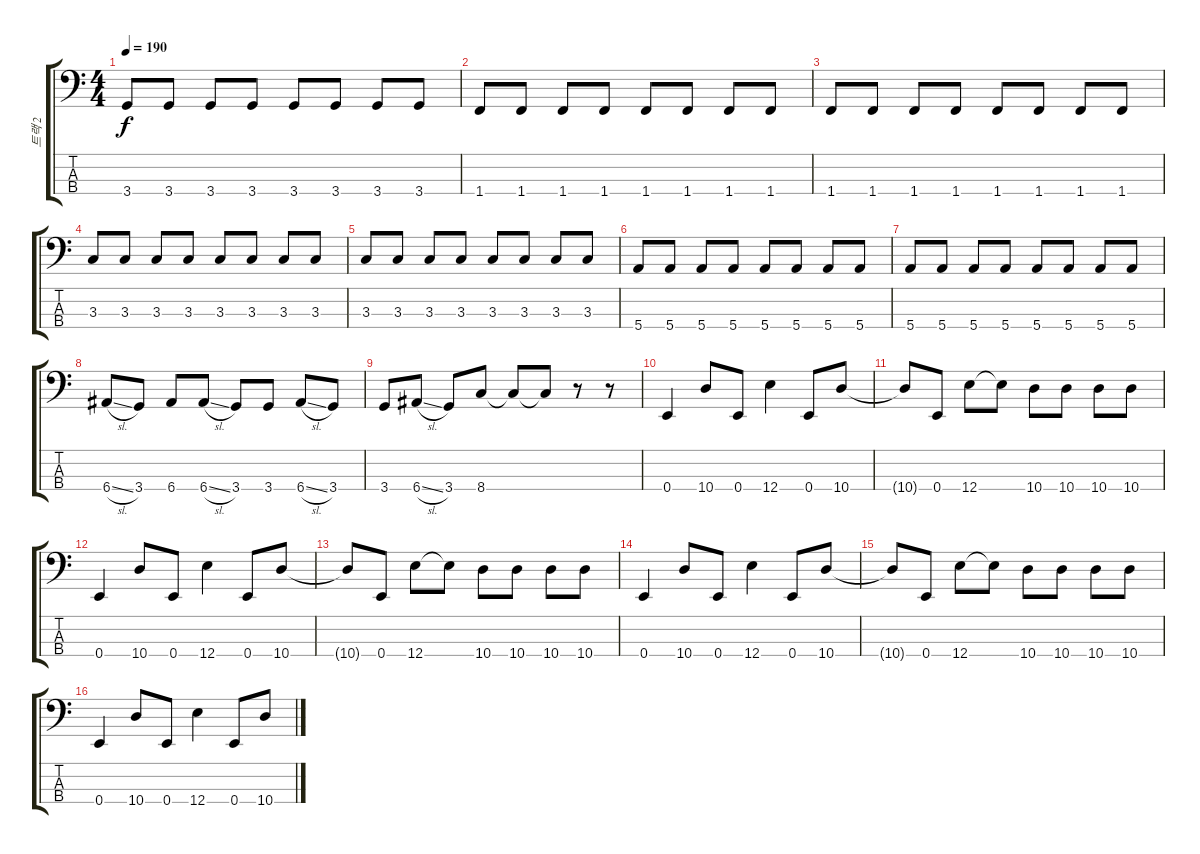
\track ("트랙 2" "트랙 2") {instrument electricbassfinger}
\staff {score tabs}
\tuning (G2 D2 A1 E1) {hide}
\ts (4 4)
\tempo 190
\clef f4
\ks c
3.4.8{dy f} 3.4.8 3.4.8 3.4.8 3.4.8 3.4.8 3.4.8 3.4.8 |
1.4.8 1.4.8 1.4.8 1.4.8 1.4.8 1.4.8 1.4.8 1.4.8 |
1.4.8 1.4.8 1.4.8 1.4.8 1.4.8 1.4.8 1.4.8 1.4.8 |
3.3.8 3.3.8 3.3.8 3.3.8 3.3.8 3.3.8 3.3.8 3.3.8 |
3.3.8 3.3.8 3.3.8 3.3.8 3.3.8 3.3.8 3.3.8 3.3.8 |
5.4.8 5.4.8 5.4.8 5.4.8 5.4.8 5.4.8 5.4.8 5.4.8 |
5.4.8 5.4.8 5.4.8 5.4.8 5.4.8 5.4.8 5.4.8 5.4.8 |
6.4{sl}.8 3.4.8 6.4.8 6.4{sl}.8 3.4.8 3.4.8 6.4{sl}.8 3.4.8 |
3.4.8 6.4{sl}.8 3.4.8 8.4.8 8.4{t}.8 8.4{t}.8 r.8 r.8 |
0.4.4 10.4.8 0.4.8 12.4.4 0.4.8 10.4.8 |
10.4{t}.8 0.4.8 12.4.8 12.4{t}.8 10.4.8 10.4.8 10.4.8 10.4.8 |
0.4.4 10.4.8 0.4.8 12.4.4 0.4.8 10.4.8 |
10.4{t}.8 0.4.8 12.4.8 12.4{t}.8 10.4.8 10.4.8 10.4.8 10.4.8 |
0.4.4 10.4.8 0.4.8 12.4.4 0.4.8 10.4.8 |
10.4{t}.8 0.4.8 12.4.8 12.4{t}.8 10.4.8 10.4.8 10.4.8 10.4.8 |
0.4.4 10.4.8 0.4.8 12.4.4 0.4.8 10.4.8
